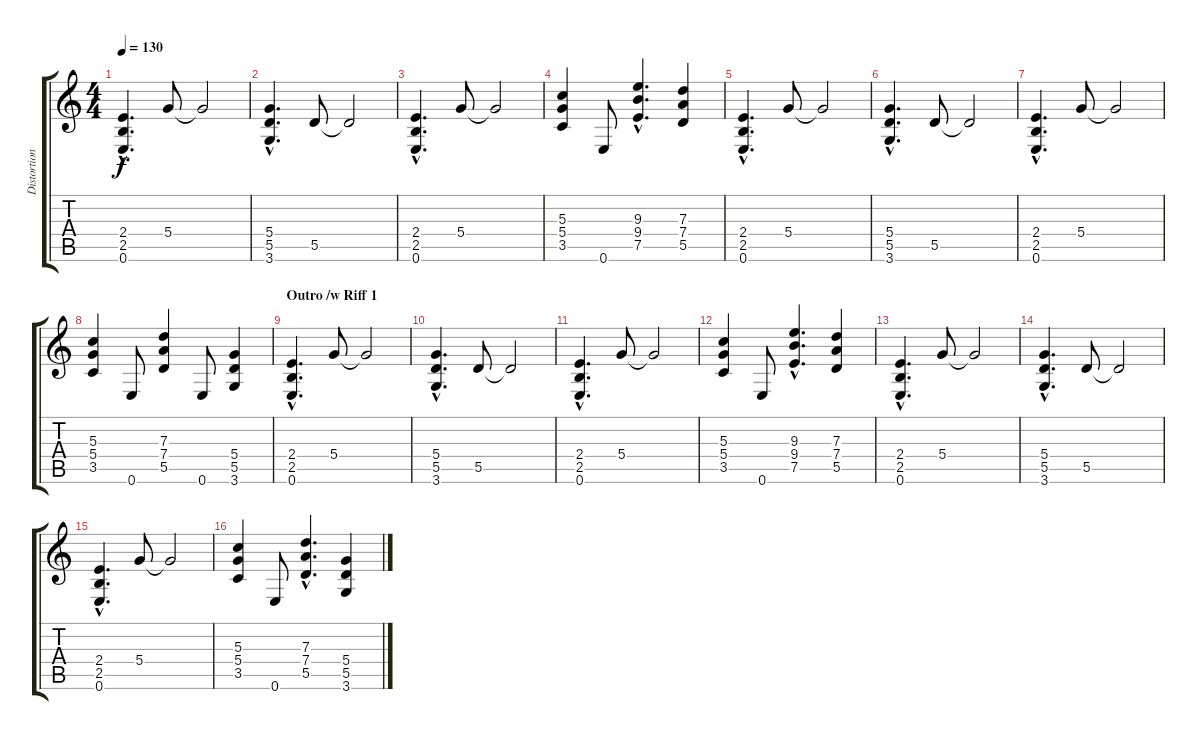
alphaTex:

\track ("Distortion Guitar" "Distortion") {instrument distortionguitar}
\staff {score tabs}
\tuning (E4 B3 G3 D3 A2 E2) {hide}
\ts (4 4)
\tempo 130
\clef g2
\ks c
(2.4{hac} 2.5{hac} 0.6{hac}).4{d dy f} 5.4.8 5.4{t}.2 |
(5.4{hac} 5.5{hac} 3.6{hac}).4{d} 5.5.8 5.5{t}.2 |
(2.4{hac} 2.5{hac} 0.6{hac}).4{d} 5.4.8 5.4{t}.2 |
(5.3 5.4 3.5).4 0.6.8 (9.3{hac} 9.4{hac} 7.5{hac}).4{d} (7.3 7.4 5.5).4 |
(2.4{hac} 2.5{hac} 0.6{hac}).4{d} 5.4.8 5.4{t}.2 |
(5.4{hac} 5.5{hac} 3.6{hac}).4{d} 5.5.8 5.5{t}.2 |
(2.4{hac} 2.5{hac} 0.6{hac}).4{d} 5.4.8 5.4{t}.2 |
(5.3 5.4 3.5).4 0.6.8 (7.3 7.4 5.5).4 0.6.8 (5.4 5.5 3.6).4 |
\section ("" "Outro /w Riff 1")
(2.4{hac} 2.5{hac} 0.6{hac}).4{d volume 6} 5.4.8 5.4{t}.2 |
(5.4{hac} 5.5{hac} 3.6{hac}).4{d} 5.5.8 5.5{t}.2 |
(2.4{hac} 2.5{hac} 0.6{hac}).4{d} 5.4.8 5.4{t}.2 |
(5.3 5.4 3.5).4 0.6.8 (9.3{hac} 9.4{hac} 7.5{hac}).4{d} (7.3 7.4 5.5).4 |
(2.4{hac} 2.5{hac} 0.6{hac}).4{d volume 4} 5.4.8 5.4{t}.2 |
(5.4{hac} 5.5{hac} 3.6{hac}).4{d} 5.5.8 5.5{t}.2 |
(2.4{hac} 2.5{hac} 0.6{hac}).4{d} 5.4.8 5.4{t}.2 |
(5.3 5.4 3.5).4 0.6.8 (7.3{hac} 7.4{hac} 5.5{hac}).4{d} (5.4 5.5 3.6).4
